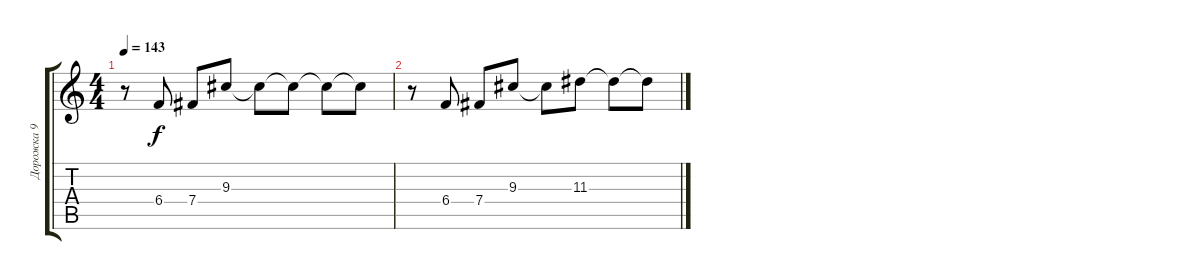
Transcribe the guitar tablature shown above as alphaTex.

\track ("Дорожка 9" "Дорожка 9") {instrument electricguitarclean}
\staff {score tabs}
\tuning (Db4 Ab3 E3 B2 Gb2 B1) {hide}
\ts (4 4)
\tempo 143
\clef g2
\ks c
r.8{dy f} 6.4.8 7.4.8 9.3.8 9.3{t}.8 9.3{t}.8 9.3{t}.8 9.3{t}.8 |
r.8 6.4.8 7.4.8 9.3.8 9.3{t}.8 11.3.8 11.3{t}.8 11.3{t}.8
